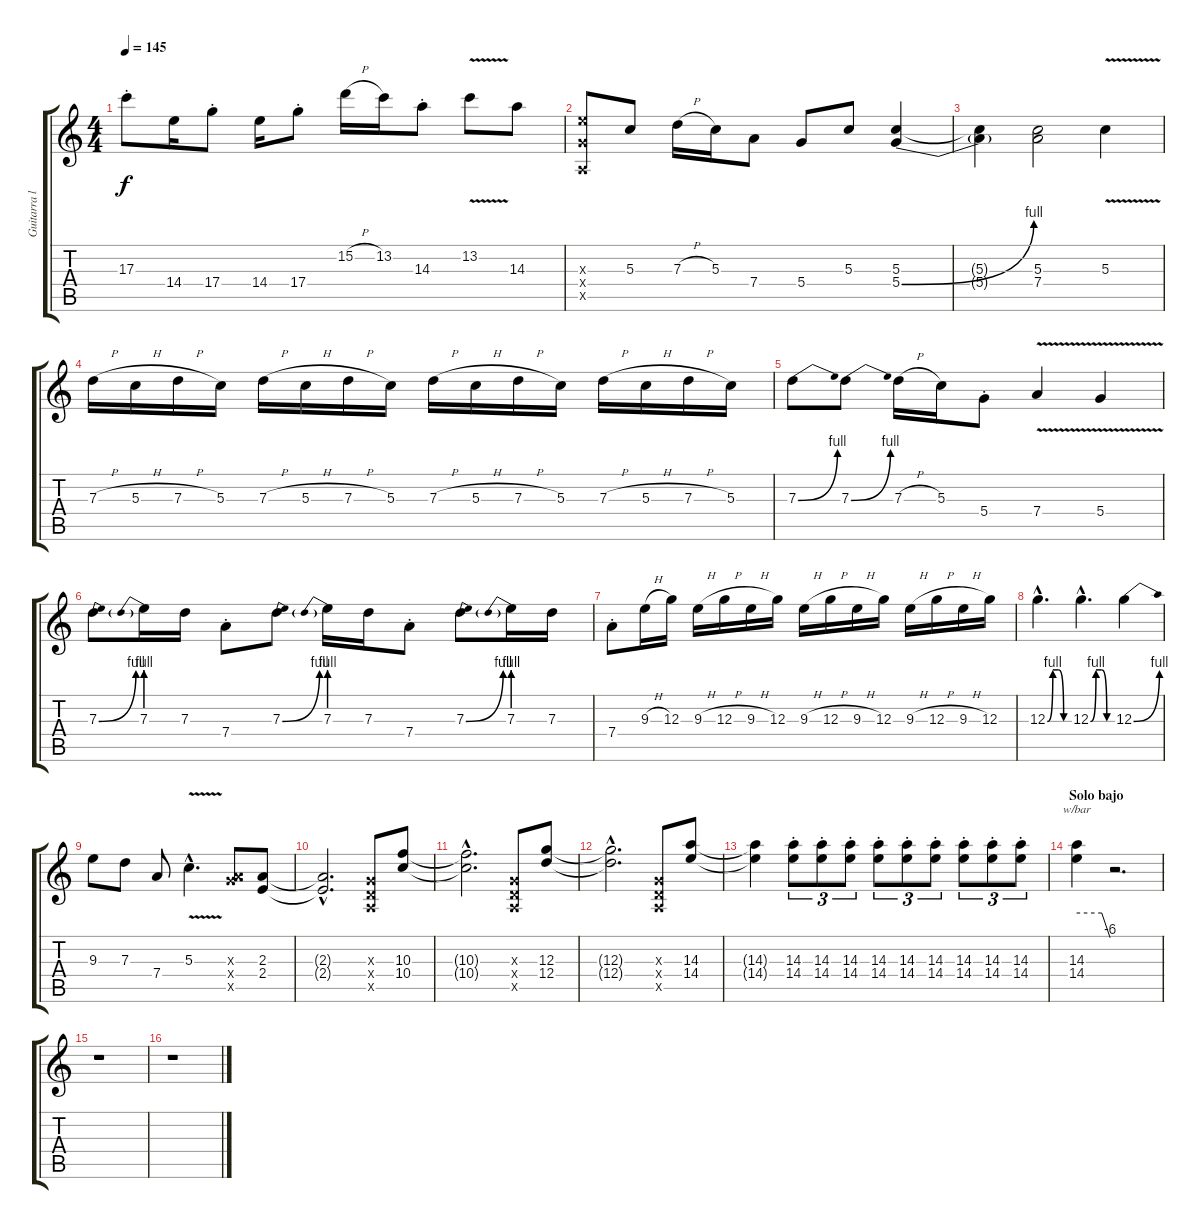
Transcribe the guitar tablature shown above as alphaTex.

\track ("Guitarra líder" "Guitarra l") {instrument distortionguitar}
\staff {score tabs}
\tuning (E4 B3 G3 D3 A2 E2) {hide}
\ts (4 4)
\tempo 145
\clef g2
\ks c
17.3{st}.8{dy f} 14.4.16 17.4{st}.8 14.4.16 17.4{st}.8 15.2{h}.16 13.2.16 14.3{st}.8 13.2{v}.8 14.3.8 |
(0.3{x} 14.4{x} 0.5{x}).8 5.3.8 7.3{h}.16 5.3.16 7.4.8 5.4.8 5.3.8 (5.3 5.4{be (bend 0 0 60 4)}).4 |
(5.3{t} 5.4{t}).4 (5.3 7.4).2 5.3{v}.4 |
7.3{h}.16 5.3{h}.16 7.3{h}.16 5.3.16 7.3{h}.16 5.3{h}.16 7.3{h}.16 5.3.16 7.3{h}.16 5.3{h}.16 7.3{h}.16 5.3.16 7.3{h}.16 5.3{h}.16 7.3{h}.16 5.3.16 |
7.3{be (bend 0 0 60 4)}.8 7.3{be (bend 0 0 60 4)}.8 7.3{h}.16 5.3.16 5.4{st}.8 7.4{v}.4 5.4{v}.4 |
7.3{be (bend 0 0 60 4)}.8 7.3{be (prebend 0 4 60 4)}.16 7.3.16 7.4{st}.8 7.3{be (bend 0 0 60 4)}.8 7.3{be (prebend 0 4 60 4)}.16 7.3.16 7.4{st}.8 7.3{be (bend 0 0 60 4)}.8 7.3{be (prebend 0 4 60 4)}.16 7.3.16 |
7.4{st}.8 9.3{h}.16 12.3.16 9.3{h}.16 12.3{h}.16 9.3{h}.16 12.3.16 9.3{h}.16 12.3{h}.16 9.3{h}.16 12.3.16 9.3{h}.16 12.3{h}.16 9.3{h}.16 12.3.16 |
12.3{be (custom 0 0 15 4 30 4 45 0 60 0) hac}.4{d} 12.3{be (custom 0 0 15 4 30 4 45 0 60 0) hac}.4{d} 12.3{be (bend 0 0 60 4)}.4 |
9.3.8 7.3.8 7.4.8 5.3{v hac}.4{d} (0.3{x} 7.4{x} 12.5{x}).8 (2.3 2.4).8 |
(2.3{hac t} 2.4{hac t}).2{d} (0.3{x} 0.4{x} 0.5{x}).8 (10.3 10.4).8 |
(10.3{hac t} 10.4{hac t}).2{d} (0.3{x} 0.4{x} 0.5{x}).8 (12.3 12.4).8 |
(12.3{hac t} 12.4{hac t}).2{d} (0.3{x} 0.4{x} 0.5{x}).8 (14.3 14.4).8 |
(14.3{t} 14.4{t}).4 (14.3{st} 14.4{st}).8{tu (3 2)} (14.3{st} 14.4{st}).8{tu (3 2)} (14.3{st} 14.4{st}).8{tu (3 2)} (14.3{st} 14.4{st}).8{tu (3 2)} (14.3{st} 14.4{st}).8{tu (3 2)} (14.3{st} 14.4{st}).8{tu (3 2)} (14.3{st} 14.4{st}).8{tu (3 2)} (14.3{st} 14.4{st}).8{tu (3 2)} (14.3{st} 14.4{st}).8{tu (3 2)} |
\section ("" "Solo bajo")
(14.3 14.4).4{tbe (custom default 0 0 45 0 60 -24)} r.2{d} |
r.1 |
r.1
